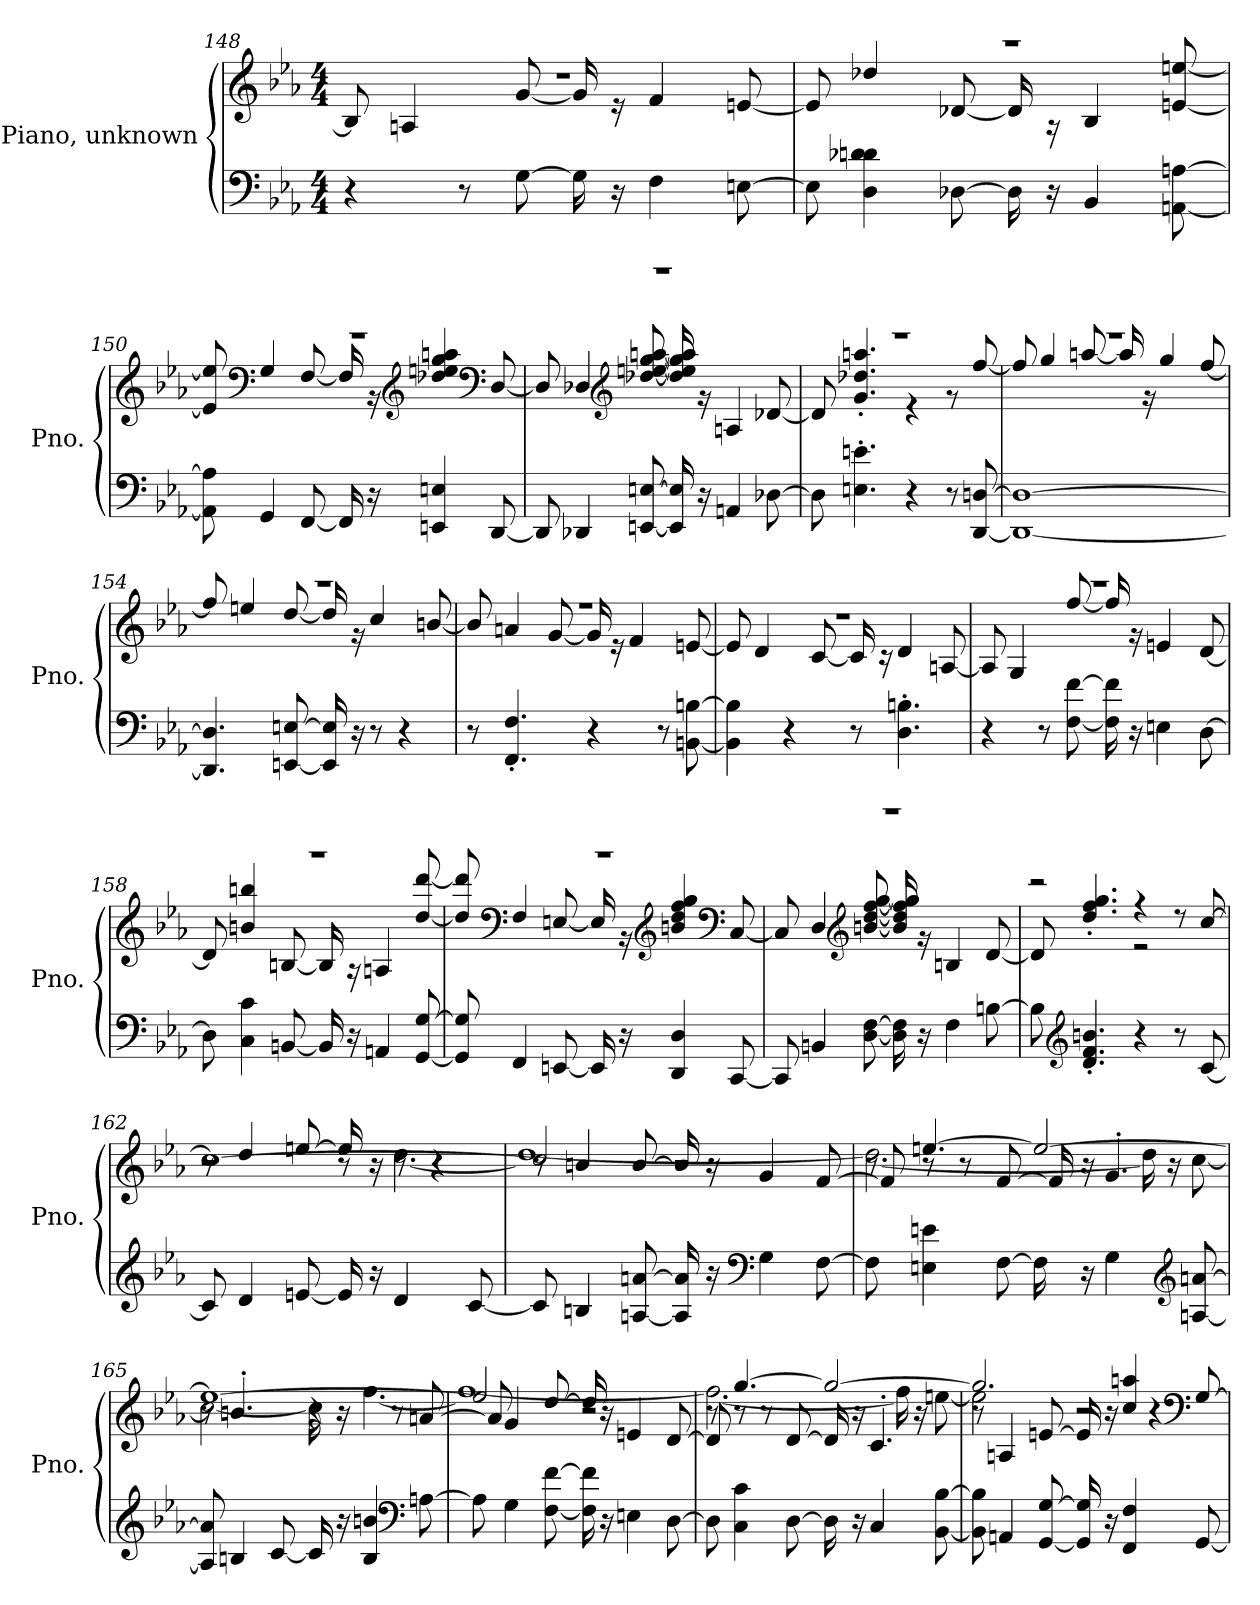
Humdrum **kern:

**kern	**kern
*part1	*part1
*staff2	*staff1
*I"Piano, unknown	*
*I'Pno.	*
*clefF4	*clefG2
*k[b-e-a-]	*k[b-e-a-]
*M4/4	*M4/4
=148	=148
*	*^
4r	1r	8B-/]
.	.	4An/
8r	.	.
[8G\	.	[8g/
16G\]	.	16g/]
16r	.	16r
4F\	.	4f/
[8En\	.	[8en/
=149	=149	=149
8E\]	1r	8e/]
4D\ 4d-X\ 4dn\	.	4dd-X/
[8D-X\	.	[8d-X/
16D-\]	.	16d-/]
16r	.	16r
4BB-/	.	4B-/
[8AAn\ [8An\	.	[8en/ [8een/
!!LO:LB:g=z	!!
=150	=150	=150
8AA\] 8A\]	1r	8e/] 8ee/]
*	*clefF4	*
4GG/	.	4G/
[8FF/	.	[8F/
16FF/]	.	16F/]
16r	.	16r
*	*clefG2	*
4EEn/ 4En/	.	4dd-X/ 4een/ 4gg/ 4aan/
*	*clefF4	*
[8DD/	.	[8D/
=151	=151	=151
8DD/]	1r	8D/]
4DD-X/	.	4D-X/
*	*clefG2	*
[8EEn/ [8En/	.	[8dd-X/ [8een/ [8gg/ [8aan/
16EE/] 16E/]	.	16dd-/] 16ee/] 16gg/] 16aa/]
16r	.	16r
4AAn/	.	4An/
[8D-X\	.	[8d-X/
=152	=152	=152
8D-\]	1r	8d-/]
4.En\' 4.en\'	.	4.g/' 4.dd-X/' 4.aan/'
4r	.	4r
8r	.	8r
[8DD/ [8Dn/	.	[8ff/
!!LO:PB:g=z	!!
=153	=153	=153
1DD_ 1D_	1r	8ff/]
.	.	4gg/
.	.	[8aan/
.	.	16aa/]
.	.	16r
.	.	4gg/
.	.	[8ff/
=154	=154	=154
4.DD/] 4.D/]	1r	8ff/]
.	.	4een/
[8EEn/ [8En/	.	[8dd/
16EE/] 16E/]	.	16dd/]
16r	.	16r
8r	.	4cc/
4r	.	.
.	.	[8bn/
=155	=155	=155
8r	1r	8b/]
4.FF/' 4.F/'	.	4an/
.	.	[8g/
4r	.	16g/]
.	.	16r
.	.	4f/
8r	.	.
[8BBn\ [8Bn\	.	[8en/
!!LO:LB:g=z	!!
=156	=156	=156
4BB\] 4B\]	1r	8e/]
.	.	4d/
4r	.	.
.	.	[8c/
8r	.	16c/]
.	.	16r
4.D\' 4.Bn\'	.	4d/
.	.	[8An/
=157	=157	=157
4r	1r	8A/]
.	.	4G/
8r	.	.
[8F\ [8f\	.	[8ff/
16F\] 16f\]	.	16ff/]
16r	.	16r
4En\	.	4en/
[8D\	.	[8d/
=158	=158	=158
8D\]	1r	8d/]
4C\ 4c\	.	4bn/ 4bbn/
[8BBn/	.	[8Bn/
16BB/]	.	16B/]
16r	.	16r
4AAn/	.	4An/
[8GG/ [8G/	.	[8dd/ [8ddd/
!!LO:LB:g=z	!!
=159	=159	=159
8GG/] 8G/]	1r	8dd/] 8ddd/]
*	*clefF4	*
4FF/	.	4F/
[8EEn/	.	[8En/
16EE/]	.	16E/]
16r	.	16r
*	*clefG2	*
4DD/ 4D/	.	4bn/ 4dd/ 4ff/ 4gg/
*	*clefF4	*
[8CC/	.	[8C/
=160	=160	=160
8CC/]	1r	8C/]
4BBn/	.	4D/
*	*clefG2	*
[8D\ [8F\	.	[8bn/ [8dd/ [8ff/ [8gg/
16D\] 16F\]	.	16b/] 16dd/] 16ff/] 16gg/]
16r	.	16r
4F\	.	4Bn/
[8Bn\	.	[8d/
=161	=161	=161
8B\]	2r	8d/]
*clefG2	*	*
4.d/' 4.f/' 4.bn/'	.	4.dd/' 4.ff/' 4.gg/'
4r	4r	2r
8r	8r	.
[8c/	[8cc/	.
!!LO:LB:g=z
=162	=162	=162
*	*	*^
8c/]	1cc_	2r	8r
4d/	.	.	4dd/
[8en/	.	.	[8een/
16e/]	.	8r	16ee/]
16r	.	.	16r
4d/	.	[4.dd\	8r
.	.	.	4r
[8c/	.	.	.
=163	=163	=163	=163
8c/]	2cc/]	1dd_	8r
4Bn/	.	.	4bn/
[8An/ [8an/	.	.	[8b/
16A/] 16a/]	2r	.	16b/]
16r	.	.	16r
*clefF4	*	*	*
4G\	.	.	4g/
[8F\	.	.	[8f/
=164	=164	=164	=164
8F\]	8r	2.dd\_	8f/]
4En\ 4en\	[4.een/	.	8r
.	.	.	8r
[8F\	.	.	[8f/
16F\]	2ee/_	.	16f/]
16r	.	.	16r
4G\	.	.	4.g'/
.	.	16dd\]	.
.	.	16r	.
*clefG2	*	*	*
[8An/ [8an/	.	[8cc\	.
!!LO:LB:g=z	!!	!!
=165	=165	=165	=165
8A/] 8a/]	1ee_	2cc\_	8r
4Bn/	.	.	4.bn'/
[8c/	.	.	.
16c/]	.	16cc\]	4r
16r	.	16r	.
4B/ 4bn/	.	[4.ff\	.
.	.	.	8r
*clefF4	*	*	*
[8An\	.	.	[8an/
=166	=166	=166	=166
8A\]	2ee/]	1ff_	8a/]
4G\	.	.	4g/
[8F\ [8f\	.	.	[8dd/
16F\] 16f\]	2r	.	16dd/]
16r	.	.	16r
4En\	.	.	4en/
[8D\	.	.	[8d/
=167	=167	=167	=167
8D\]	8r	2.ff\_	8d/]
4C\ 4c\	[4.gg/	.	8r
.	.	.	8r
[8D\	.	.	[8d/
16D\]	2gg/_	.	16d/]
16r	.	.	16r
4C/	.	.	4.c'/
.	.	16ff\]	.
.	.	16r	.
[8BB-\ [8B-\	.	[8een\	.
!!LO:LB:g=z	!!	!!
=168	=168	=168	=168
8BB-\] 8B-\]	2.gg/]	2ee\]	8r
4AAn/	.	.	4An/
[8GG/ [8G/	.	.	[8en/
16GG/] 16G/]	.	2r	16e/]
16r	.	.	16r
4FF/ 4F/	.	.	4cc/ 4aan/
.	4r	.	.
*	*clefF4	*	*
[8GG/	.	.	[8G/
*	*v	*v	*v
=	=
*-	*-
